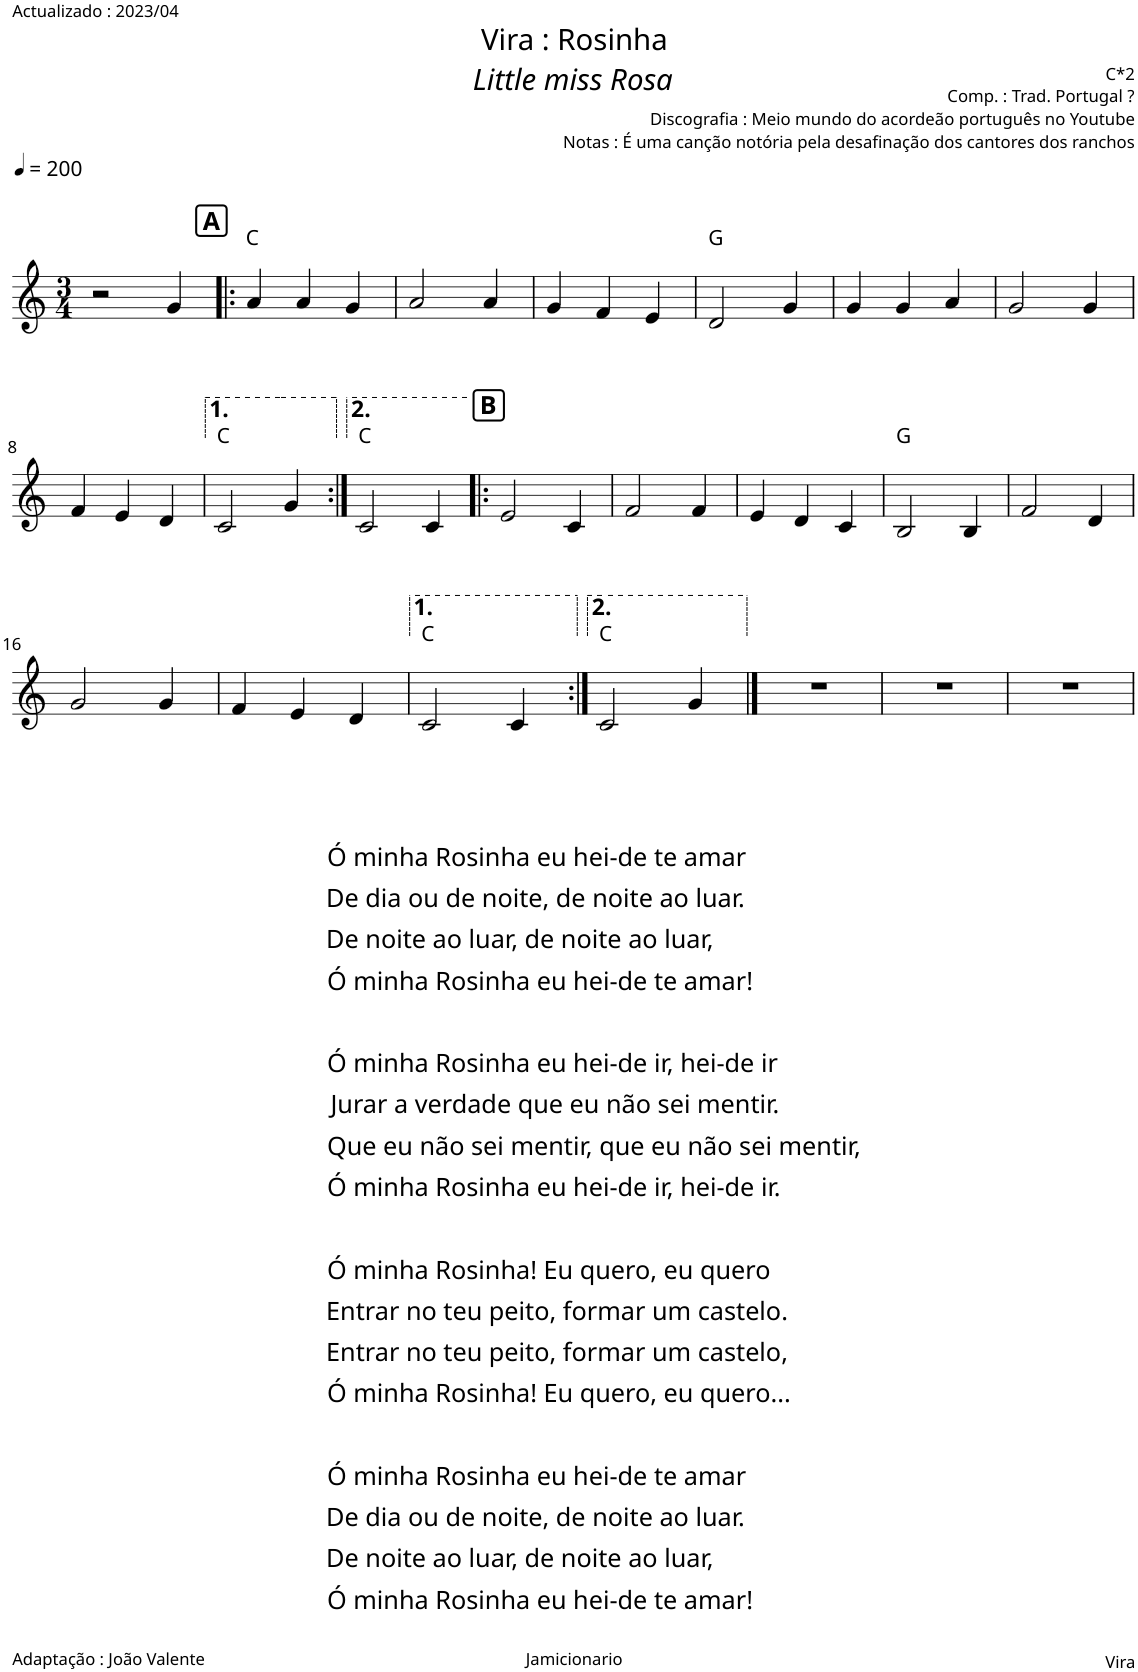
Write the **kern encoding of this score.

**kern	**harte
*part1	*part1
*staff1	*
*I"Piano	*
*I'Pno.	*
*clefG2	*
*k[]	*
*M3/4	*
*MM200	*
=1	=1
2r	.
4g/	.
!!LO:REH:place=s1:a:B:cj:fs=12:t=A
=2!|:	=2!|:
4a/	C:maj
4a/	.
4g/	.
=3	=3
2a/	.
4a/	.
=4	=4
4g/	.
4f/	.
4e/	.
=5	=5
2d/	G:maj
4g/	.
=6	=6
4g/	.
4g/	.
4a/	.
=7	=7
2g/	.
4g/	.
!!LO:LB:g=z
=8	=8
4f/	.
4e/	.
4d/	.
=9	=9
2c/	C:maj
4g/	.
=10:|!	=10:|!
2c/	C:maj
4c/	.
!!LO:REH:place=s1:a:B:cj:fs=12:t=B
=11!|:	=11!|:
2e/	.
4c/	.
=12	=12
2f/	.
4f/	.
=13	=13
4e/	.
4d/	.
4c/	.
=14	=14
2B/	G:maj
4B/	.
=15	=15
2f/	.
4d/	.
!!LO:LB:g=z
=16	=16
2g/	.
4g/	.
=17	=17
4f/	.
4e/	.
4d/	.
=18	=18
2c/	C:maj
4c/	.
=19:|!	=19:|!
2c/	C:maj
4g/	.
==20	==20
2.r	.
=21	=21
2.r	.
=22	=22
!LO:TX:b:t=Ó minha Rosinha eu hei-de te amar	!
!LO:TX:b:t=De dia ou de noite, de noite ao luar.	!
!LO:TX:b:t=De noite ao luar, de noite ao luar,	!
!LO:TX:b:t=Ó minha Rosinha eu hei-de te amar!	!
!LO:TX:b:t=Ó minha Rosinha eu hei-de ir, hei-de ir	!
!LO:TX:b:t=Jurar a verdade que eu não sei mentir.	!
!LO:TX:b:t=Que eu não sei mentir, que eu não sei mentir,	!
!LO:TX:b:t=Ó minha Rosinha eu hei-de ir, hei-de ir.	!
!LO:TX:b:t=Ó minha Rosinha! Eu quero, eu quero	!
!LO:TX:b:t=Entrar no teu peito, formar um castelo.	!
!LO:TX:b:t=Entrar no teu peito, formar um castelo,	!
!LO:TX:b:t=Ó minha Rosinha! Eu quero, eu quero...	!
!LO:TX:b:t=Ó minha Rosinha eu hei-de te amar	!
!LO:TX:b:t=De dia ou de noite, de noite ao luar.	!
!LO:TX:b:t=De noite ao luar, de noite ao luar,	!
!LO:TX:b:t=Ó minha Rosinha eu hei-de te amar!	!
2.r	.
=	=
*-	*-
